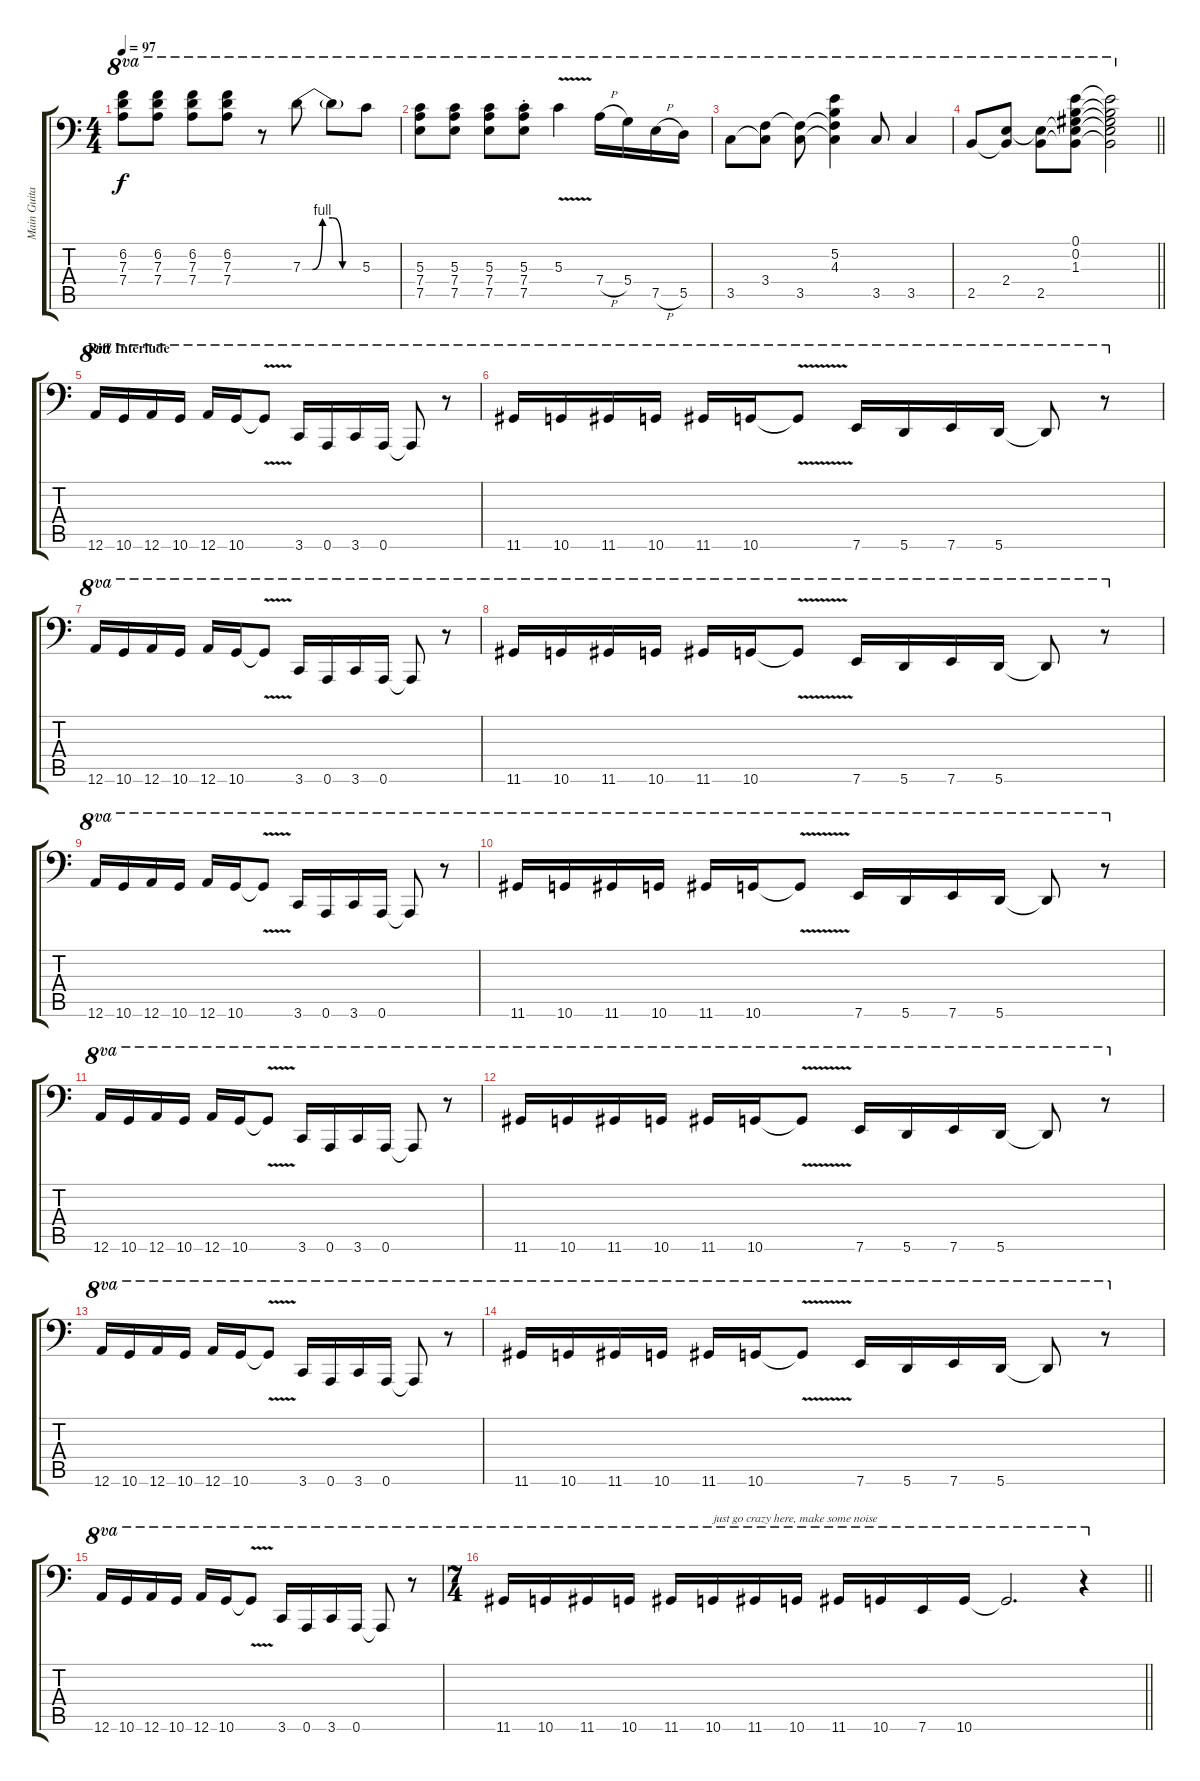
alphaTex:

\track ("Main Guitar - Josh Homme" "Main Guita") {instrument overdrivenguitar}
\staff {score tabs}
\tuning (E4 B3 G3 D3 A2 A1) {hide}
\ts (4 4)
\tempo 97
\clef f4
\ks c
(6.2 7.3 7.4).8{ot 8va dy f} (6.2 7.3 7.4).8{ot 8va} (6.2 7.3 7.4).8{ot 8va} (6.2 7.3 7.4).8{ot 8va} r.8{ot 8va} 7.3{be (custom 0 0 10 0 20 4 30 4 40 0 60 0)}.8{ot 8va} 7.3{t}.8{ot 8va} 5.3.8{ot 8va} |
(5.3 7.4 7.5).8{ot 8va} (5.3 7.4 7.5).8{ot 8va} (5.3 7.4 7.5).8{ot 8va} (5.3 7.4{st} 7.5{st}).8{ot 8va} 5.3{v}.4{ot 8va} 7.4{h}.16{ot 8va} 5.4.16{ot 8va} 7.5{h}.16{ot 8va} 5.5.16{ot 8va} |
3.5.8{ot 8va} (3.4 3.5{t}).8{ot 8va} (3.4{t} 3.5).8{ot 8va} (5.2 4.3 3.4{t} 3.5{t}).4{ot 8va} 3.5.8{ot 8va} 3.5.4{ot 8va} |
\barLineRight lightlight
2.5.8{ot 8va} (2.4 2.5{t}).8{ot 8va} (2.4{t} 2.5).8{ot 8va} (0.1 0.2 1.3 2.4{t} 2.5{t}).8{ot 8va} (0.1{t} 0.2{t} 1.3{t} 2.4{t} 2.5{t}).2{ot 8va} |
\section ("" "Riff Interlude")
12.6.16{ot 8va} 10.6.16{ot 8va} 12.6.16{ot 8va} 10.6.16{ot 8va} 12.6.16{ot 8va} 10.6.16{ot 8va} 10.6{v t}.8{ot 8va} 3.6.16{ot 8va} 0.6.16{ot 8va} 3.6.16{ot 8va} 0.6.16{ot 8va} 0.6{t}.8{ot 8va} r.8{ot 8va} |
11.6.16{ot 8va} 10.6.16{ot 8va} 11.6.16{ot 8va} 10.6.16{ot 8va} 11.6.16{ot 8va} 10.6.16{ot 8va} 10.6{v t}.8{ot 8va} 7.6.16{ot 8va} 5.6.16{ot 8va} 7.6.16{ot 8va} 5.6.16{ot 8va} 5.6{t}.8{ot 8va} r.8{ot 8va} |
12.6.16{ot 8va} 10.6.16{ot 8va} 12.6.16{ot 8va} 10.6.16{ot 8va} 12.6.16{ot 8va} 10.6.16{ot 8va} 10.6{v t}.8{ot 8va} 3.6.16{ot 8va} 0.6.16{ot 8va} 3.6.16{ot 8va} 0.6.16{ot 8va} 0.6{t}.8{ot 8va} r.8{ot 8va} |
11.6.16{ot 8va} 10.6.16{ot 8va} 11.6.16{ot 8va} 10.6.16{ot 8va} 11.6.16{ot 8va} 10.6.16{ot 8va} 10.6{v t}.8{ot 8va} 7.6.16{ot 8va} 5.6.16{ot 8va} 7.6.16{ot 8va} 5.6.16{ot 8va} 5.6{t}.8{ot 8va} r.8{ot 8va} |
12.6.16{ot 8va} 10.6.16{ot 8va} 12.6.16{ot 8va} 10.6.16{ot 8va} 12.6.16{ot 8va} 10.6.16{ot 8va} 10.6{v t}.8{ot 8va} 3.6.16{ot 8va} 0.6.16{ot 8va} 3.6.16{ot 8va} 0.6.16{ot 8va} 0.6{t}.8{ot 8va} r.8{ot 8va} |
11.6.16{ot 8va} 10.6.16{ot 8va} 11.6.16{ot 8va} 10.6.16{ot 8va} 11.6.16{ot 8va} 10.6.16{ot 8va} 10.6{v t}.8{ot 8va} 7.6.16{ot 8va} 5.6.16{ot 8va} 7.6.16{ot 8va} 5.6.16{ot 8va} 5.6{t}.8{ot 8va} r.8{ot 8va} |
12.6.16{ot 8va} 10.6.16{ot 8va} 12.6.16{ot 8va} 10.6.16{ot 8va} 12.6.16{ot 8va} 10.6.16{ot 8va} 10.6{v t}.8{ot 8va} 3.6.16{ot 8va} 0.6.16{ot 8va} 3.6.16{ot 8va} 0.6.16{ot 8va} 0.6{t}.8{ot 8va} r.8{ot 8va} |
11.6.16{ot 8va} 10.6.16{ot 8va} 11.6.16{ot 8va} 10.6.16{ot 8va} 11.6.16{ot 8va} 10.6.16{ot 8va} 10.6{v t}.8{ot 8va} 7.6.16{ot 8va} 5.6.16{ot 8va} 7.6.16{ot 8va} 5.6.16{ot 8va} 5.6{t}.8{ot 8va} r.8{ot 8va} |
12.6.16{ot 8va} 10.6.16{ot 8va} 12.6.16{ot 8va} 10.6.16{ot 8va} 12.6.16{ot 8va} 10.6.16{ot 8va} 10.6{v t}.8{ot 8va} 3.6.16{ot 8va} 0.6.16{ot 8va} 3.6.16{ot 8va} 0.6.16{ot 8va} 0.6{t}.8{ot 8va} r.8{ot 8va} |
11.6.16{ot 8va} 10.6.16{ot 8va} 11.6.16{ot 8va} 10.6.16{ot 8va} 11.6.16{ot 8va} 10.6.16{ot 8va} 10.6{v t}.8{ot 8va} 7.6.16{ot 8va} 5.6.16{ot 8va} 7.6.16{ot 8va} 5.6.16{ot 8va} 5.6{t}.8{ot 8va} r.8{ot 8va} |
12.6.16{ot 8va} 10.6.16{ot 8va} 12.6.16{ot 8va} 10.6.16{ot 8va} 12.6.16{ot 8va} 10.6.16{ot 8va} 10.6{v t}.8{ot 8va} 3.6.16{ot 8va} 0.6.16{ot 8va} 3.6.16{ot 8va} 0.6.16{ot 8va} 0.6{t}.8{ot 8va} r.8{ot 8va} |
\ts (7 4)
\barLineRight lightlight
11.6.16{ot 8va} 10.6.16{ot 8va} 11.6.16{ot 8va} 10.6.16{ot 8va} 11.6.16{ot 8va} 10.6.16{ot 8va txt "just go crazy here, make some noise"} 11.6.16{ot 8va} 10.6.16{ot 8va} 11.6.16{ot 8va} 10.6.16{ot 8va} 7.6.16{ot 8va} 10.6.16{ot 8va} 10.6{t}.2{d ot 8va} r.4{ot 8va}
